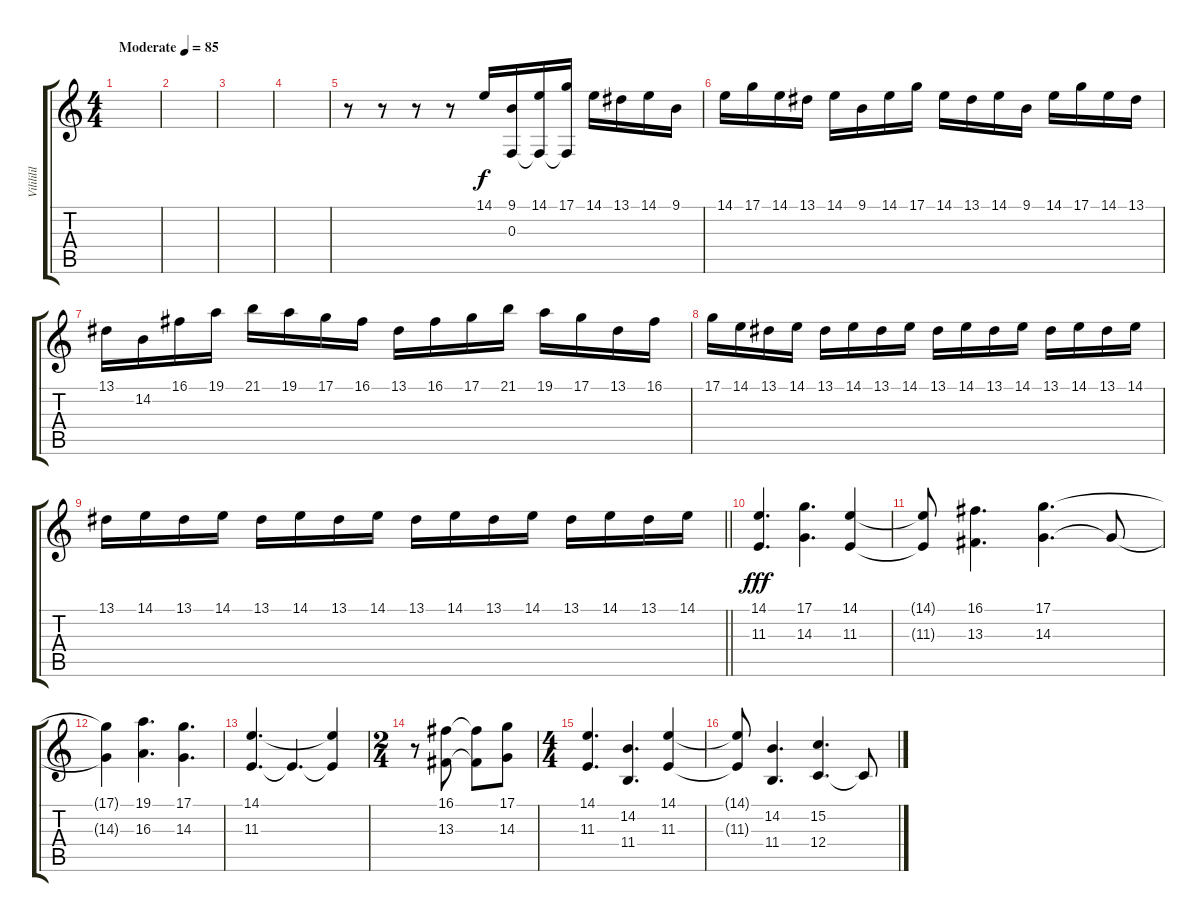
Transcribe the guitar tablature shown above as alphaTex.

\track ("Vilililil" "Vilililil") {instrument lead1square}
\staff {score tabs}
\tuning (D4 A3 F3 C3 G2 C2) {hide}
\ts (4 4)
\tempo (85 "Moderate")
\clef g2
\ks c
|
|
|
|
r.8 r.8 r.8 r.8 14.1.16 (9.1 0.3).16 (14.1 0.3{t}).16 (17.1 0.3{t}).16 14.1.16 13.1.16 14.1.16 9.1.16 |
14.1.16 17.1.16 14.1.16 13.1.16 14.1.16 9.1.16 14.1.16 17.1.16 14.1.16 13.1.16 14.1.16 9.1.16 14.1.16 17.1.16 14.1.16 13.1.16 |
13.1.16 14.2.16 16.1.16 19.1.16 21.1.16 19.1.16 17.1.16 16.1.16 13.1.16 16.1.16 17.1.16 21.1.16 19.1.16 17.1.16 13.1.16 16.1.16 |
17.1.16 14.1.16 13.1.16 14.1.16 13.1.16 14.1.16 13.1.16 14.1.16 13.1.16 14.1.16 13.1.16 14.1.16 13.1.16 14.1.16 13.1.16 14.1.16 |
\barLineRight lightlight
13.1.16 14.1.16 13.1.16 14.1.16 13.1.16 14.1.16 13.1.16 14.1.16 13.1.16 14.1.16 13.1.16 14.1.16 13.1.16 14.1.16 13.1.16 14.1.16 |
\section ("" "")
(14.1 11.3).4{d dy fff} (17.1 14.3).4{d} (14.1 11.3).4 |
(14.1{t} 11.3{t}).8 (16.1 13.3).4{d} (17.1 14.3).4{d} 14.3{t}.8 |
(17.1{t} 14.3{t}).4 (19.1 16.3).4{d} (17.1 14.3).4{d} |
(14.1 11.3).4{d} 11.3{t}.4{d} (14.1{t} 11.3{t}).4 |
\ts (2 4)
r.8 (16.1 13.3).8 (16.1{t} 13.3{t}).8 (17.1 14.3).8 |
\ts (4 4)
(14.1 11.3).4{d} (14.2 11.4).4{d} (14.1 11.3).4 |
(14.1{t} 11.3{t}).8 (14.2 11.4).4{d} (15.2 12.4).4{d} 12.4{t}.8
